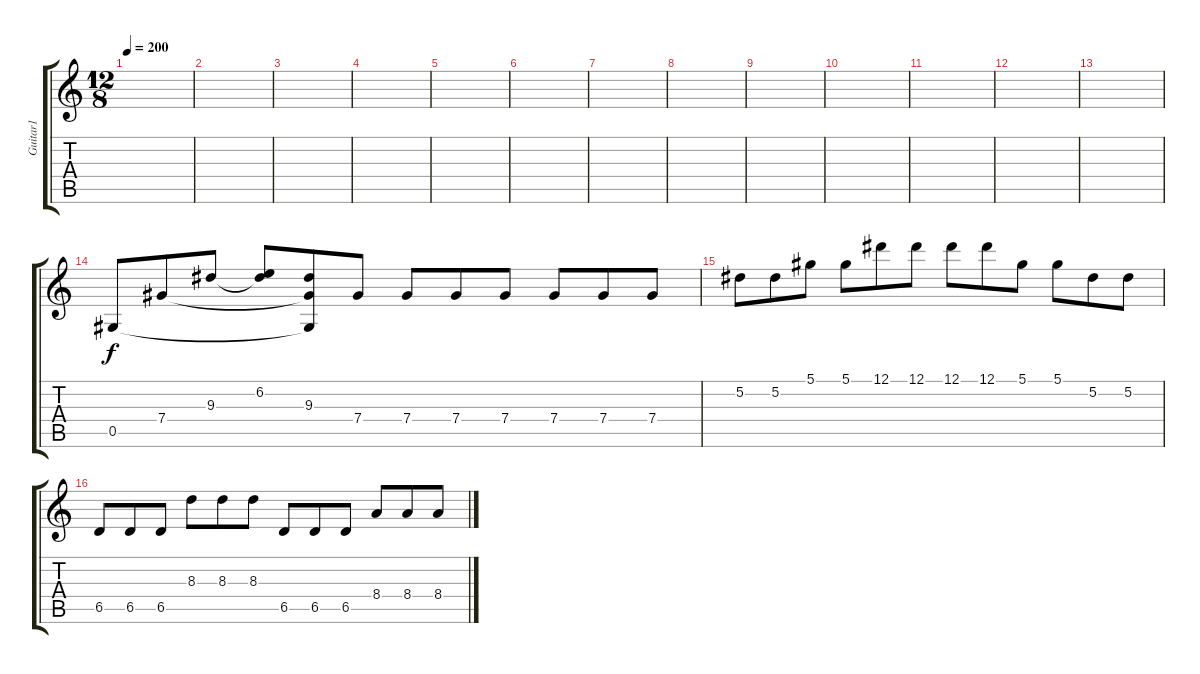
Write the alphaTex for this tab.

\track ("Guitar1" "Guitar1") {instrument distortionguitar}
\staff {score tabs}
\tuning (Eb4 Bb3 Gb3 Db3 Ab2 Eb2) {hide}
\ts (12 8)
\tempo 200
\clef g2
\ks c
|
|
|
|
|
|
|
|
|
|
|
|
|
0.5.8{dy f} 7.4.8 9.3.8 (6.2 9.3{t}).8 (9.3 7.4{t} 0.5{t}).8 7.4.8 7.4.8 7.4.8 7.4.8 7.4.8 7.4.8 7.4.8 |
5.2.8 5.2.8 5.1.8 5.1.8 12.1.8 12.1.8 12.1.8 12.1.8 5.1.8 5.1.8 5.2.8 5.2.8 |
6.5.8 6.5.8 6.5.8 8.3.8 8.3.8 8.3.8 6.5.8 6.5.8 6.5.8 8.4.8 8.4.8 8.4.8
